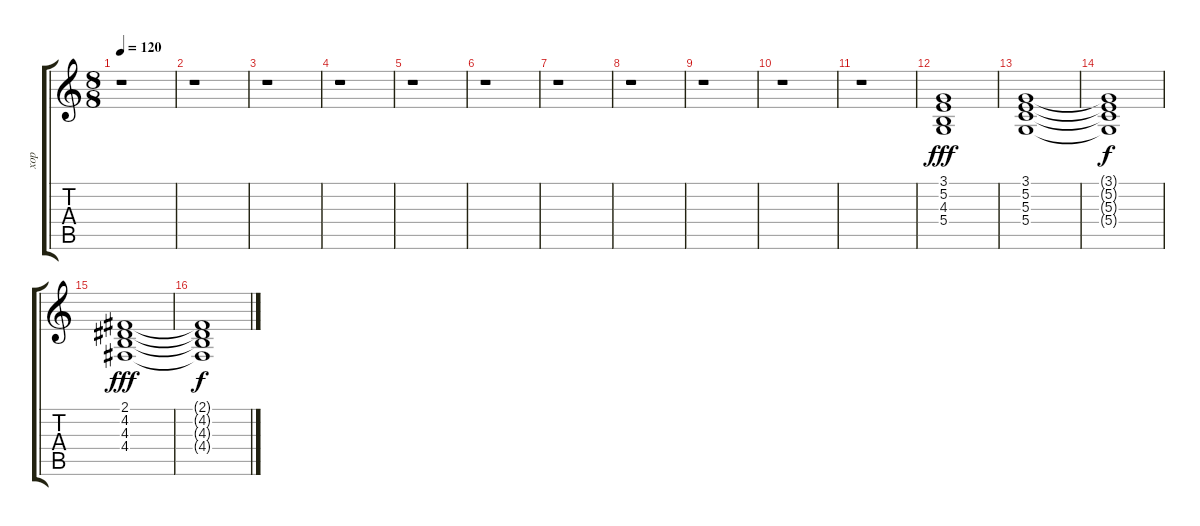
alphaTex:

\track ("хор" "хор") {instrument synthvoice}
\staff {score tabs}
\tuning (E4 B3 G3 D3 A2 E2) {hide}
\ts (8 8)
\tempo 120
\clef g2
\ks c
r.1{dy fff instrument synthvoice} |
r.1 |
r.1 |
r.1 |
r.1 |
r.1 |
r.1 |
r.1 |
r.1 |
r.1 |
r.1 |
(3.1 5.2 4.3 5.4).1{volume 5} |
(3.1 5.2 5.3 5.4).1 |
(3.1{t} 5.2{t} 5.3{t} 5.4{t}).1{dy f} |
(2.1 4.2 4.3 4.4).1{dy fff} |
(2.1{t} 4.2{t} 4.3{t} 4.4{t}).1{dy f}
